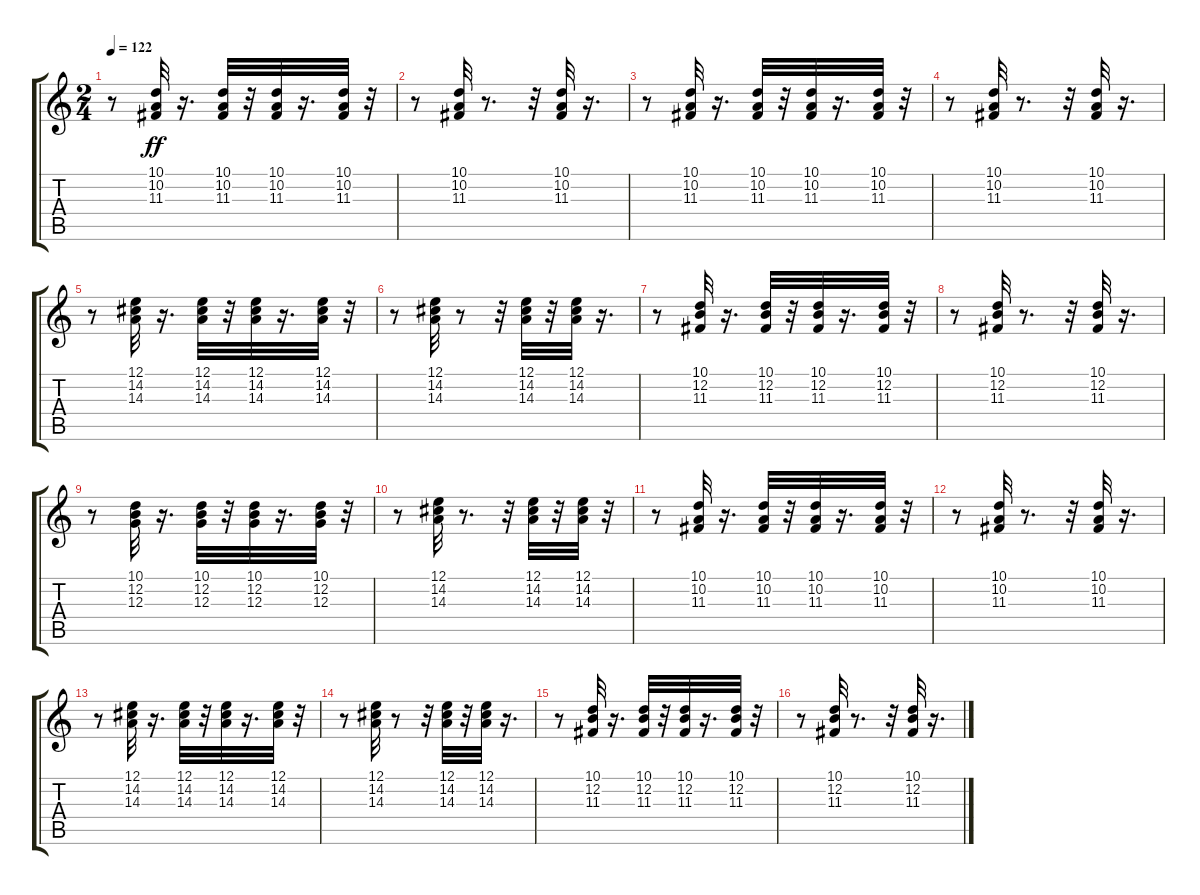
\track "" {instrument rockorgan}
\staff {score tabs}
\tuning (E4 B3 G3 D3 A2 E2) {hide}
\ts (2 4)
\tempo 122
\clef g2
\ks c
r.8{dy ff} (10.1 10.2 11.3).32 r.16{d} (10.1 10.2 11.3).32 r.32 (10.1 10.2 11.3).32 r.16{d} (10.1 10.2 11.3).32 r.32 |
r.8 (10.1 10.2 11.3).32 r.8{d} r.32 (10.1 10.2 11.3).32 r.16{d} |
r.8 (10.1 10.2 11.3).32 r.16{d} (10.1 10.2 11.3).32 r.32 (10.1 10.2 11.3).32 r.16{d} (10.1 10.2 11.3).32 r.32 |
r.8 (10.1 10.2 11.3).32 r.8{d} r.32 (10.1 10.2 11.3).32 r.16{d} |
r.8 (12.1 14.2 14.3).32 r.16{d} (12.1 14.2 14.3).32 r.32 (12.1 14.2 14.3).32 r.16{d} (12.1 14.2 14.3).32 r.32 |
r.8 (12.1 14.2 14.3).32 r.8 r.32 (12.1 14.2 14.3).32 r.32 (12.1 14.2 14.3).32 r.16{d} |
r.8 (10.1 12.2 11.3).32 r.16{d} (10.1 12.2 11.3).32 r.32 (10.1 12.2 11.3).32 r.16{d} (10.1 12.2 11.3).32 r.32 |
r.8 (10.1 12.2 11.3).32 r.8{d} r.32 (10.1 12.2 11.3).32 r.16{d} |
r.8 (10.1 12.2 12.3).32 r.16{d} (10.1 12.2 12.3).32 r.32 (10.1 12.2 12.3).32 r.16{d} (10.1 12.2 12.3).32 r.32 |
r.8 (12.1 14.2 14.3).32 r.8{d} r.32 (12.1 14.2 14.3).32 r.32 (12.1 14.2 14.3).32 r.32 |
r.8 (10.1 10.2 11.3).32 r.16{d} (10.1 10.2 11.3).32 r.32 (10.1 10.2 11.3).32 r.16{d} (10.1 10.2 11.3).32 r.32 |
r.8 (10.1 10.2 11.3).32 r.8{d} r.32 (10.1 10.2 11.3).32 r.16{d} |
r.8 (12.1 14.2 14.3).32 r.16{d} (12.1 14.2 14.3).32 r.32 (12.1 14.2 14.3).32 r.16{d} (12.1 14.2 14.3).32 r.32 |
r.8 (12.1 14.2 14.3).32 r.8 r.32 (12.1 14.2 14.3).32 r.32 (12.1 14.2 14.3).32 r.16{d} |
r.8 (10.1 12.2 11.3).32 r.16{d} (10.1 12.2 11.3).32 r.32 (10.1 12.2 11.3).32 r.16{d} (10.1 12.2 11.3).32 r.32 |
r.8 (10.1 12.2 11.3).32 r.8{d} r.32 (10.1 12.2 11.3).32 r.16{d}
